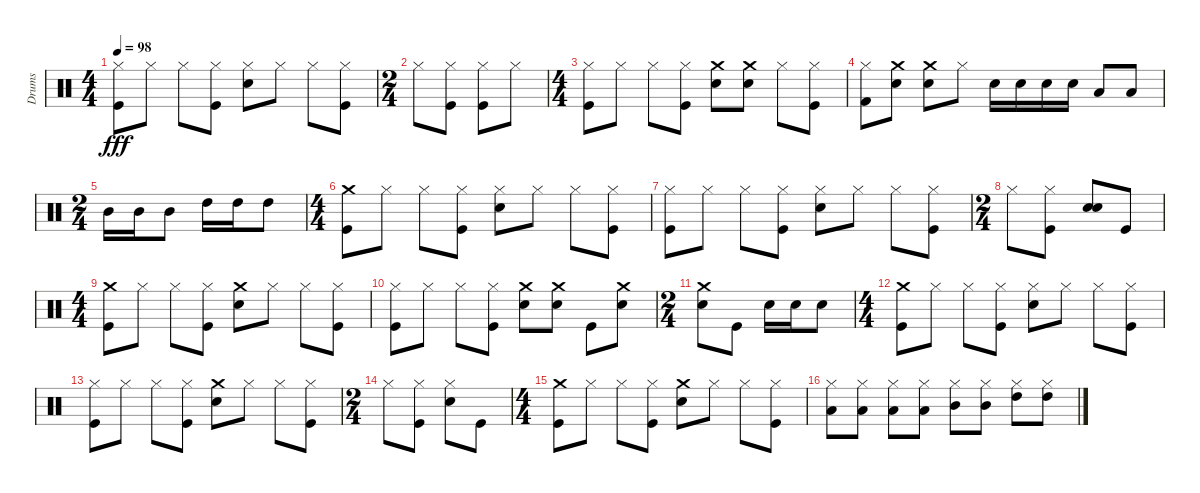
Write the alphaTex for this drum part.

\track ("Drums" "Drums") {instrument percussion}
\staff {score}
\articulation defaults
\ts (4 4)
\tempo 98
\clef neutral
\ks c
("Hi-Hat (closed)" "Kick (hit)").8{dy fff} "Hi-Hat (closed)".8 "Hi-Hat (closed)".8 ("Kick (hit)" "Hi-Hat (closed)").8 ("Snare (hit) 2" "Hi-Hat (closed)").8 "Hi-Hat (closed)".8 "Hi-Hat (closed)".8 ("Kick (hit)" "Hi-Hat (closed)").8 |
\ts (2 4)
"Hi-Hat (closed)".8 ("Hi-Hat (closed)" "Kick (hit)").8 ("Hi-Hat (closed)" "Kick (hit)").8 "Hi-Hat (closed)".8 |
\ts (4 4)
("Hi-Hat (closed)" "Kick (hit)").8 "Hi-Hat (closed)".8 "Hi-Hat (closed)".8 ("Kick (hit)" "Hi-Hat (closed)").8 ("Crash medium (hit)" "Snare (hit) 2").8 ("Crash medium (hit)" "Snare (hit) 2").8 "Hi-Hat (closed)".8 ("Kick (hit)" "Hi-Hat (closed)").8 |
("Hi-Hat (closed)" "Kick (hit) 2").8 ("Crash medium (hit)" "Snare (hit) 2").8 ("Crash medium (hit)" "Snare (hit) 2").8 "Hi-Hat (closed)".8 "Snare (hit) 2".16 "Snare (hit) 2".16 "Snare (hit) 2".16 "Snare (hit) 2".16 "Low Tom (hit)".8 "Low Tom (hit)".8 |
\ts (2 4)
"Mid Tom (hit)".16 "Mid Tom (hit)".16 "Mid Tom (hit)".8 "High Tom (hit)".16 "High Tom (hit)".16 "High Tom (hit)".8 |
\ts (4 4)
("Kick (hit)" "Crash medium (hit)").8 "Hi-Hat (closed)".8 "Hi-Hat (closed)".8 ("Kick (hit)" "Hi-Hat (closed)").8 ("Snare (hit) 2" "Hi-Hat (closed)").8 "Hi-Hat (closed)".8 "Hi-Hat (closed)".8 ("Kick (hit)" "Hi-Hat (closed)").8 |
("Kick (hit)" "Hi-Hat (closed)").8 "Hi-Hat (closed)".8 "Hi-Hat (closed)".8 ("Kick (hit)" "Hi-Hat (closed)").8 ("Hi-Hat (closed)" "Snare (hit) 2").8 "Hi-Hat (closed)".8 "Hi-Hat (closed)".8 ("Kick (hit)" "Hi-Hat (closed)").8 |
\ts (2 4)
"Hi-Hat (closed)".8 ("Kick (hit)" "Hi-Hat (closed)").8 ("Snare (hit) 2" "Snare (hit) 2").8 "Kick (hit)".8 |
\ts (4 4)
("Crash medium (hit)" "Kick (hit)").8 "Hi-Hat (closed)".8 "Hi-Hat (closed)".8 ("Kick (hit)" "Hi-Hat (closed)").8 ("Crash medium (hit)" "Snare (hit) 2").8 "Hi-Hat (closed)".8 "Hi-Hat (closed)".8 ("Kick (hit)" "Hi-Hat (closed)").8 |
("Hi-Hat (closed)" "Kick (hit)").8 "Hi-Hat (closed)".8 "Hi-Hat (closed)".8 ("Hi-Hat (closed)" "Kick (hit)").8 ("Crash medium (hit)" "Snare (hit) 2").8 ("Crash medium (hit)" "Snare (hit) 2").8 "Kick (hit)".8 ("Crash medium (hit)" "Snare (hit) 2").8 |
\ts (2 4)
("Snare (hit) 2" "Crash medium (hit)").8 "Kick (hit)".8 "Snare (hit) 2".16 "Snare (hit) 2".16 "Snare (hit) 2".8 |
\ts (4 4)
("Kick (hit)" "Crash medium (hit)").8 "Hi-Hat (closed)".8 "Hi-Hat (closed)".8 ("Kick (hit)" "Hi-Hat (closed)").8 ("Snare (hit) 2" "Hi-Hat (closed)").8 "Hi-Hat (closed)".8 "Hi-Hat (closed)".8 ("Kick (hit)" "Hi-Hat (closed)").8 |
("Hi-Hat (closed)" "Kick (hit)").8 "Hi-Hat (closed)".8 "Hi-Hat (closed)".8 ("Hi-Hat (closed)" "Kick (hit)").8 ("Crash medium (hit)" "Snare (hit) 2").8 "Hi-Hat (closed)".8 "Hi-Hat (closed)".8 ("Hi-Hat (closed)" "Kick (hit)").8 |
\ts (2 4)
"Hi-Hat (closed)".8 ("Kick (hit)" "Hi-Hat (closed)").8 ("Snare (hit) 2" "Hi-Hat (closed)").8 "Kick (hit)".8 |
\ts (4 4)
("Crash medium (hit)" "Kick (hit)").8 "Hi-Hat (closed)".8 "Hi-Hat (closed)".8 ("Kick (hit)" "Hi-Hat (closed)").8 ("Crash medium (hit)" "Snare (hit) 2").8 "Hi-Hat (closed)".8 "Hi-Hat (closed)".8 ("Kick (hit)" "Hi-Hat (closed)").8 |
("Low Tom (hit)" "Hi-Hat (closed)").8 ("Low Tom (hit)" "Hi-Hat (closed)").8 ("Low Tom (hit)" "Hi-Hat (closed)").8 ("Low Tom (hit)" "Hi-Hat (closed)").8 ("Mid Tom (hit)" "Hi-Hat (closed)").8 ("Mid Tom (hit)" "Hi-Hat (closed)").8 ("High Tom (hit)" "Hi-Hat (closed)").8 ("High Tom (hit)" "Hi-Hat (closed)").8
